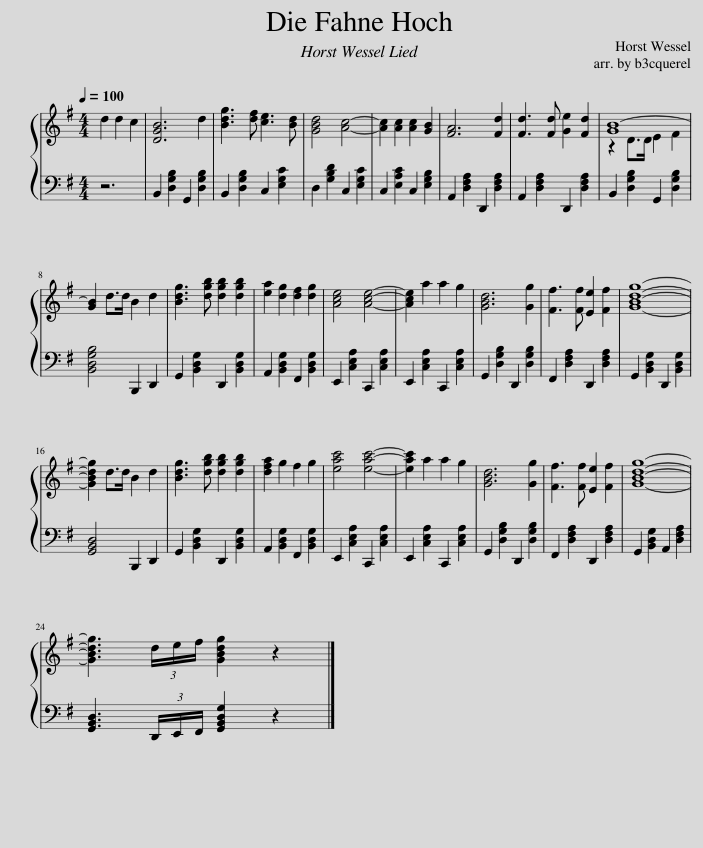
X:1
%%score { ( 1 3 ) | 2 }
L:1/8
Q:1/4=100
M:4/4
I:linebreak $
K:G
V:1 treble
V:3 treble
V:2 bass
V:1
 d2 d2 c2 | [DGB]6 d2 | [Bdg]3 [df] [ce]3 [Bd] | [GBd]4 [Ac]4- | [Ac]2 [Ac]2 [Ac]2 [GB]2 | %5
 [FA]6 [Fd]2 | [Fd]3 [Fd] [Ge]2 [Fd]2 | [GB-]8 |$ [GB]2 d>d B2 d2 | [Bdg]3 [dgb] [dgb]2 [dgb]2 | %10
 [ea]2 [dg]2 [df]2 [dg]2 | [Ace]4 [Ace]4- | [Ace]2 a2 a2 g2 | [GBd]6 [Gg]2 | [Ff]3 [Ff] [Ee]2 [Ff]2 | %15
 [GBdg]8- |$ [GBdg]2 d>d B2 d2 | [Bdg]3 [dgb] [dgb]2 [dgb]2 | [dfa]2 g2 f2 g2 | [eac']4 [eac']4- | %20
 [eac']2 a2 a2 g2 | [GBd]6 [Gg]2 | [Ff]3 [Ff] [Ee]2 [Ff]2 | [GBdg]8- |$ [GBdg]3 (3d/e/f/ [GBdg]2 z2 |] %25
V:2
 z6 | B,,2 [D,G,B,]2 G,,2 [D,G,B,]2 | B,,2 [D,G,B,]2 C,2 [E,G,C]2 | D,2 [G,B,D]2 C,2 [E,G,C]2 | C,2 [E,A,C]2 C,2 [E,G,B,]2 | %5
 A,,2 [D,F,A,]2 D,,2 [D,F,A,]2 | A,,2 [D,F,A,]2 D,,2 [D,F,A,]2 | B,,2 [D,G,B,]2 G,,2 [D,G,B,]2 |$ [B,,D,G,B,]4 B,,,2 D,,2 | G,,2 [B,,D,G,]2 D,,2 [B,,D,G,]2 | %10
 A,,2 [B,,D,G,]2 F,,2 [B,,D,G,]2 | E,,2 [C,E,A,]2 C,,2 [C,E,A,]2 | E,,2 [C,E,A,]2 C,,2 [C,E,A,]2 | G,,2 [D,G,B,]2 D,,2 [D,G,B,]2 | F,,2 [D,F,A,]2 D,,2 [D,F,A,]2 | %15
 G,,2 [B,,D,G,]2 D,,2 [B,,D,G,]2 |$ [G,,B,,D,]4 B,,,2 D,,2 | G,,2 [B,,D,G,]2 D,,2 [B,,D,G,]2 | A,,2 [B,,D,G,]2 F,,2 [B,,D,G,]2 | E,,2 [C,E,A,]2 C,,2 [C,E,A,]2 | %20
 E,,2 [C,E,A,]2 C,,2 [C,E,A,]2 | G,,2 [D,G,B,]2 D,,2 [D,G,B,]2 | F,,2 [D,F,A,]2 D,,2 [D,F,A,]2 | G,,2 [B,,D,G,]2 A,,2 [D,F,A,]2 |$ [G,,B,,D,]3 (3D,,/E,,/F,,/ [G,,B,,D,G,]2 z2 |] %25
V:3
 x6 | x8 | x8 | x8 | x8 | %5
 x8 | x8 | z2 D>D E2 F2 |$ x8 | x8 | %10
 x8 | x8 | x8 | x8 | x8 | %15
 x8 |$ x8 | x8 | x8 | x8 | %20
 x8 | x8 | x8 | x8 |$ x8 |] %25
